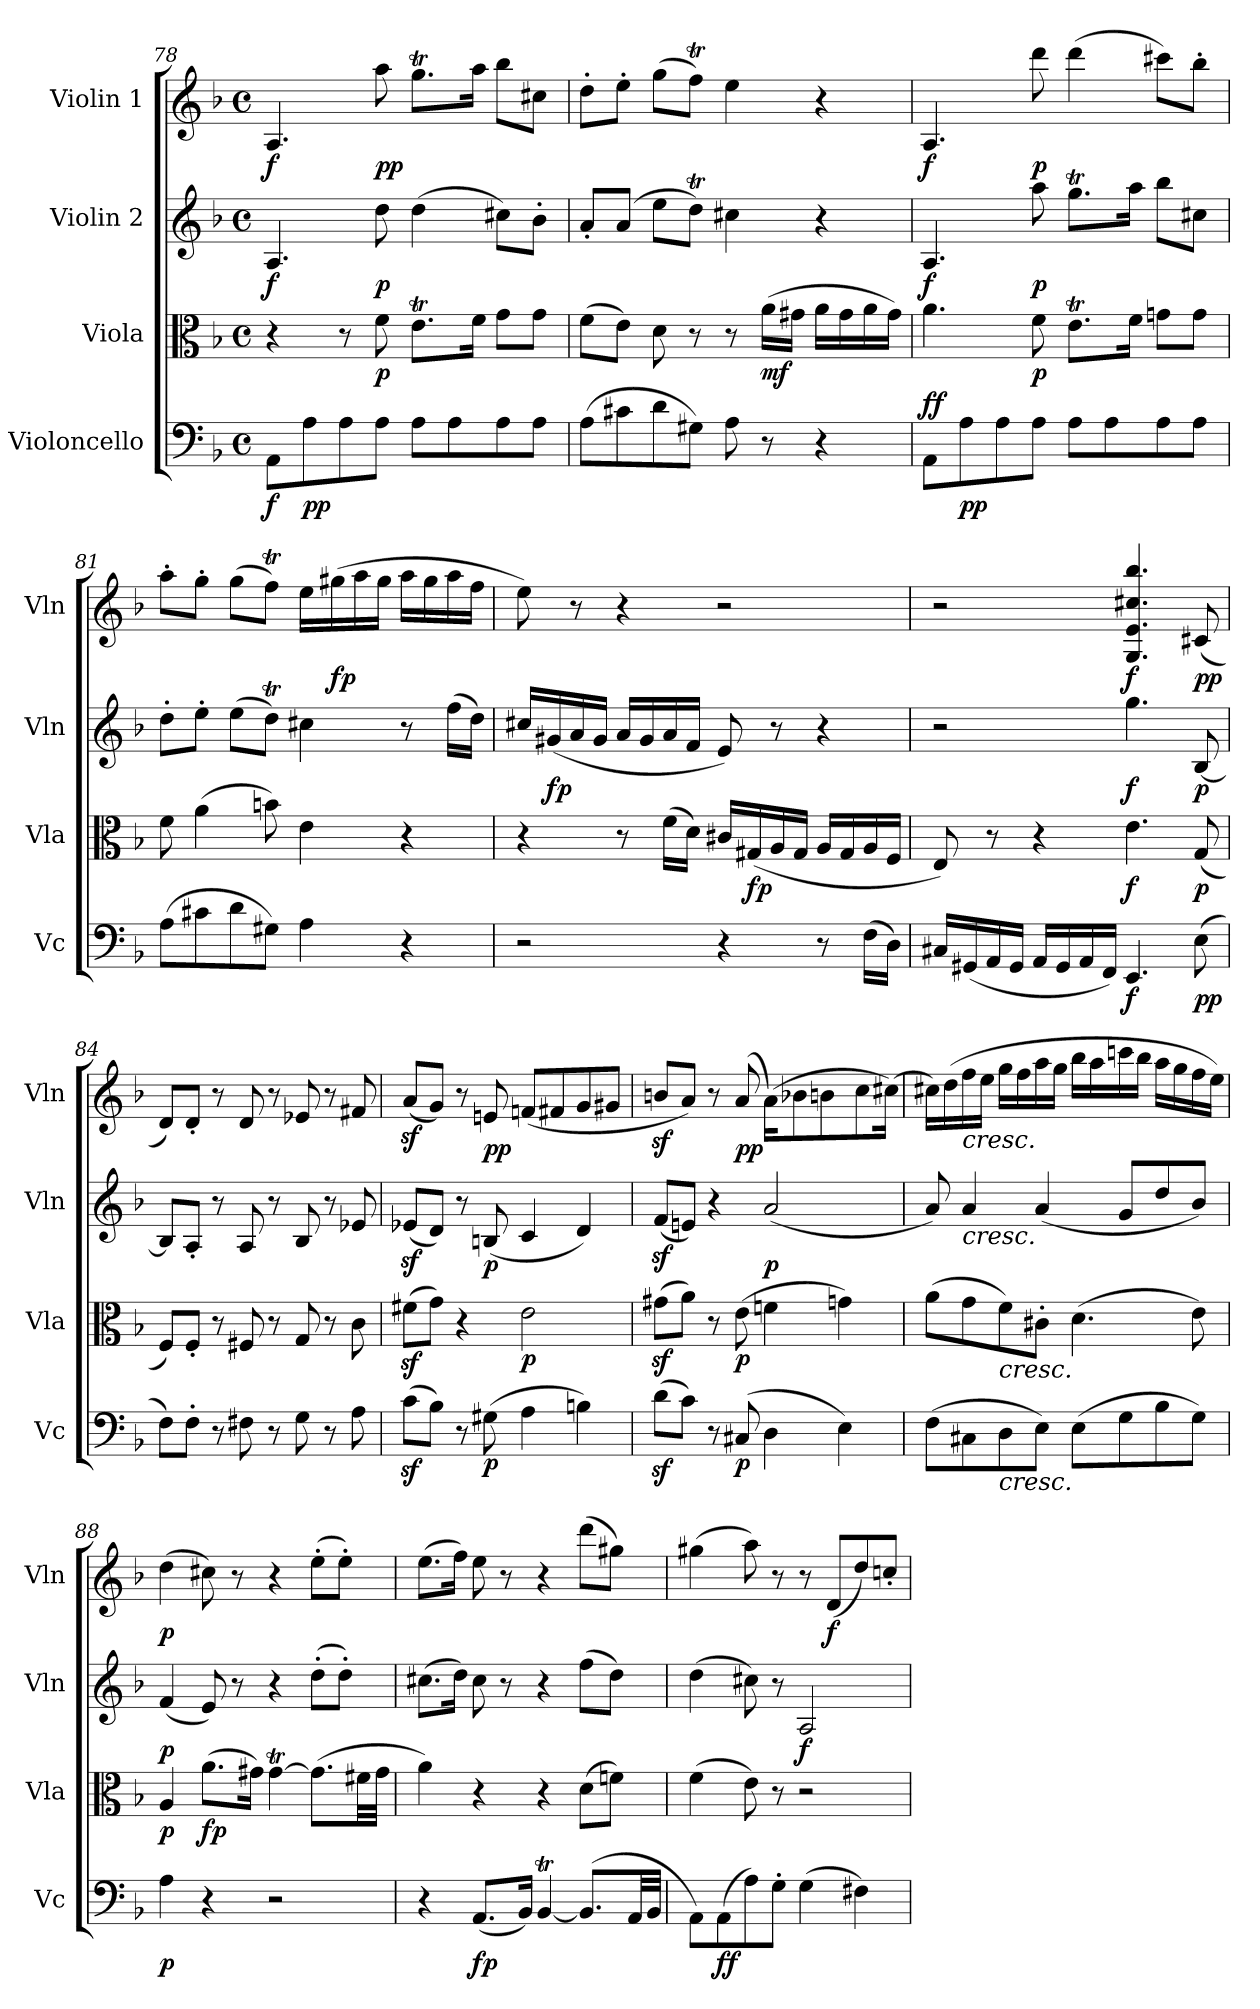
**kern	**dynam	**kern	**dynam	**kern	**dynam	**kern	**dynam
*part4	*part4	*part3	*part3	*part2	*part2	*part1	*part1
*staff4	*staff4	*staff3	*staff3	*staff2	*staff2	*staff1	*staff1
*I"Violoncello	*	*I"Viola	*	*I"Violin 2	*	*I"Violin 1	*
*I'Vc	*	*I'Vla	*	*I'Vln	*	*I'Vln	*
*clefF4	*	*clefC3	*	*clefG2	*	*clefG2	*
*k[b-]	*	*k[b-]	*	*k[b-]	*	*k[b-]	*
*M4/4	*	*M4/4	*	*M4/4	*	*M4/4	*
*met(c)	*	*met(c)	*	*met(c)	*	*met(c)	*
=78	=78	=78	=78	=78	=78	=78	=78
!	!LO:DY:b	!	!	!	!LO:DY:b	!	!LO:DY:b
8AA\L	f	4r	.	4.A/	f	4.A/	f
!	!LO:DY:b	!	!	!	!	!	!
!	!LO:DY:n=1:b	!	!	!	!	!	!
8A\	p p	.	.	.	.	.	.
8A\	.	8r	.	.	.	.	.
!	!	!	!LO:DY:b	!	!LO:DY:b	!	!LO:DY:b
!	!	!	!	!	!	!	!LO:DY:n=1:b
8A\J	.	8f\	p	8dd\	p	8aa\	p p
8A\L	.	8.et\L	.	(>4dd\	.	8.ggT\L	.
8A\	.	.	.	.	.	.	.
.	.	16f\Jk	.	.	.	16aa\Jk	.
8A\	.	8g\L	.	8cc#X\L)	.	8bb-\L	.
8A\J	.	8g\J	.	8b-'\J	.	8cc#X\J	.
=79	=79	=79	=79	=79	=79	=79	=79
(>8A\L	.	(>8f\L	.	8a'/L	.	8dd'\L	.
8c#X\	.	8e\J)	.	(>8a/J	.	8ee'\J	.
8d\	.	8d\	.	8ee\L	.	(>8gg\L	.
8G#X\J)	.	8r	.	8ddT\J)	.	8ffT\J)	.
8A\	.	8r	.	4cc#X\	.	4ee\	.
!	!	!	!LO:DY:b	!	!	!	!
8r	.	(>16a\LL	mf	.	.	.	.
.	.	16g#X\JJ	.	.	.	.	.
4r	.	16a\LL	.	4r	.	4r	.
.	.	16g#\	.	.	.	.	.
.	.	16a\	.	.	.	.	.
.	.	16g#\JJ)	.	.	.	.	.
=80	=80	=80	=80	=80	=80	=80	=80
!	!LO:DY:b	!	!	!	!	!	!
!	!LO:DY:n=1:a	!	!	!	!LO:DY:b	!	!LO:DY:b
8AA\L	f f	4.a\	.	4.A/	f	4.A/	f
!	!LO:DY:n=2:b	!	!	!	!	!	!
!	!LO:DY:n=3:b	!	!	!	!	!	!
8A\	p p	.	.	.	.	.	.
8A\	.	.	.	.	.	.	.
!	!	!	!LO:DY:b	!	!LO:DY:b	!	!LO:DY:b
8A\J	.	8f\	p	8aa\	p	8ddd\	p
8A\L	.	8.et\L	.	8.ggT\L	.	(>4ddd\	.
8A\	.	.	.	.	.	.	.
.	.	16f\Jk	.	16aa\Jk	.	.	.
8A\	.	8gn\L	.	8bb-\L	.	8ccc#X\L)	.
8A\J	.	8g\J	.	8cc#X\J	.	8bb-'\J	.
=81	=81	=81	=81	=81	=81	=81	=81
(>8A\L	.	8f\	.	8dd'\L	.	8aa'\L	.
8c#X\	.	(>4a\	.	8ee'\J	.	8gg'\J	.
8d\	.	.	.	(>8ee\L	.	(>8gg\L	.
8G#X\J)	.	8bn\)	.	8ddT\J)	.	8ffT\J)	.
4A\	.	4e\	.	4cc#X\	.	16ee\LL	.
!	!	!	!	!	!	!	!LO:DY:b
.	.	.	.	.	.	(>16gg#X\	fp
.	.	.	.	.	.	16aa\	.
.	.	.	.	.	.	16gg#\JJ	.
4r	.	4r	.	8r	.	16aa\LL	.
.	.	.	.	.	.	16gg#\	.
.	.	.	.	(>16ff\LL	.	16aa\	.
.	.	.	.	16dd\JJ)	.	16ff\JJ	.
=82	=82	=82	=82	=82	=82	=82	=82
2r	.	4r	.	16cc#X/LL	.	8ee\)	.
!	!	!	!	!	!LO:DY:b	!	!
.	.	.	.	(<16g#X/	fp	.	.
.	.	.	.	16a/	.	8r	.
.	.	.	.	16g#/JJ	.	.	.
.	.	8r	.	16a/LL	.	4r	.
.	.	.	.	16g#/	.	.	.
.	.	(>16f\LL	.	16a/	.	.	.
.	.	16d\JJ)	.	16f/JJ	.	.	.
4r	.	16c#X/LL	.	8e/)	.	2r	.
!	!	!	!LO:DY:b	!	!	!	!
.	.	(<16G#X/	fp	.	.	.	.
.	.	16A/	.	8r	.	.	.
.	.	16G#/JJ	.	.	.	.	.
8r	.	16A/LL	.	4r	.	.	.
.	.	16G#/	.	.	.	.	.
(>16F\LL	.	16A/	.	.	.	.	.
16D\JJ)	.	16F/JJ	.	.	.	.	.
!!LO:LB:g=z
=83	=83	=83	=83	=83	=83	=83	=83
16C#X/LL	.	8E/)	.	2r	.	2r	.
!	!LO:DY:b	!	!	!	!	!	!
!	!LO:DY:n=1:b	!	!	!	!	!	!
(<16GG#X/	fp fp	.	.	.	.	.	.
16AA/	.	8r	.	.	.	.	.
16GG#/JJ	.	.	.	.	.	.	.
16AA/LL	.	4r	.	.	.	.	.
16GG#/	.	.	.	.	.	.	.
16AA/	.	.	.	.	.	.	.
16FF/JJ)	.	.	.	.	.	.	.
!	!LO:DY:n=2:b	!	!LO:DY:b	!	!LO:DY:b	!	!LO:DY:b
4.EE/	f	4.e\	f	4.gg\	f	4.G/ 4.e/ 4.cc#X/ 4.bb-/	f
!	!LO:DY:n=3:b	!	!	!	!	!	!
!	!LO:DY:n=4:b	!	!LO:DY:b	!	!LO:DY:b	!	!LO:DY:b
!	!	!	!	!	!	!	!LO:DY:n=1:b
(>8E\	p p	(<8G/	p	[8B-/	p	(<8c#X/	p p
=84	=84	=84	=84	=84	=84	=84	=84
8F\L)	.	8F/L)	.	8B-/L]	.	8d/L)	.
8F'\J	.	8F'/J	.	8A'/J	.	8d'/J	.
8r	.	8r	.	8r	.	8r	.
8F#X\	.	8F#X/	.	8A/	.	8d/	.
8r	.	8r	.	8r	.	8r	.
8G\	.	8G/	.	8B-/	.	8e-X/	.
8r	.	8r	.	8r	.	8r	.
8A\	.	8c\	.	8e-X/	.	8f#X/	.
=85	=85	=85	=85	=85	=85	=85	=85
(>8cz<\L	.	(>8f#Xz<\L	.	(<8e-Xz</L	.	(<8az</L	.
8B-\J)	.	8g\J)	.	8d/J)	.	8g/J)	.
8r	.	4r	.	8r	.	8r	.
!	!LO:DY:b	!	!	!	!LO:DY:b	!	!LO:DY:b
!	!	!	!	!	!	!	!LO:DY:n=1:b
(>8G#X\	p	.	.	(<8Bn/	p	8en/	p p
!	!	!	!LO:DY:b	!	!	!	!
4A\	.	2e\	p	4c/	.	(<8fn/L	.
.	.	.	.	.	.	8f#X/	.
4Bn\)	.	.	.	4d/)	.	8g/	.
.	.	.	.	.	.	8g#X/J	.
=86	=86	=86	=86	=86	=86	=86	=86
(>8dz<\L	.	(>8g#Xz<\L	.	(<8fz</L	.	8bnz</L	.
8c\J)	.	8a\J)	.	8en/J)	.	8a/J)	.
8r	.	8r	.	4r	.	8r	.
!	!LO:DY:b	!	!LO:DY:b	!	!	!	!LO:DY:b
!	!	!	!	!	!	!	!LO:DY:n=1:b
(>8C#X/	p	(>8e\	p	.	.	(<8a/	p p
!	!	!	!	!	!LO:DY:b	!	!
4D\	.	4fn\	.	(<2a/	p	(<16a\KL)	.
.	.	.	.	.	.	8b-X\	.
.	.	.	.	.	.	8bn\	.
4E\)	.	4gn\)	.	.	.	.	.
.	.	.	.	.	.	8cc\	.
.	.	.	.	.	.	(>16cc#X\Jk)	.
=87	=87	=87	=87	=87	=87	=87	=87
(>8F\L	.	(>8a\L	.	8a/)	.	16cc#X\LL)	.
.	.	.	.	.	.	(>16dd\	.
!	!	!	!	!	!	!LO:TX:b:i:t=cresc.	!
!	!	!	!	!LO:TX:b:i:t=cresc.	!	!	!
8C#X\	.	8g\	.	4a/	.	16ff\	.
.	.	.	.	.	.	16ee\JJ	.
!	!	!LO:TX:b:i:t=cresc.	!	!	!	!	!
!LO:TX:b:i:t=cresc.	!	!	!	!	!	!	!
8D\	.	8f\)	.	.	.	16gg\LL	.
.	.	.	.	.	.	16ff\	.
8E\J)	.	8c#X'\J	.	(<4a/	.	16aa\	.
.	.	.	.	.	.	16gg\JJ	.
(>8E\L	.	(>4.d\	.	.	.	16bb-\LL	.
.	.	.	.	.	.	16aa\	.
8G\	.	.	.	8g/L	.	16cccn\	.
.	.	.	.	.	.	16bb-\JJ	.
8B-\	.	.	.	8dd/	.	16aa\LL	.
.	.	.	.	.	.	16gg\	.
8G\J)	.	8e\)	.	8b-/J)	.	16ff\	.
.	.	.	.	.	.	16ee\JJ)	.
=88	=88	=88	=88	=88	=88	=88	=88
!	!LO:DY:b	!	!LO:DY:b	!	!LO:DY:b	!	!LO:DY:b
4A\	p	4A/	p	(<4f/	p	(>4dd\	p
!	!	!	!LO:DY:b	!	!	!	!
4r	.	(>8.a\L	fp	8e/)	.	8cc#X\)	.
.	.	.	.	8r	.	8r	.
.	.	16g#X\Jk)	.	.	.	.	.
2r	.	[4g#t\	.	4r	.	4r	.
.	.	(>8.g#\L]	.	(>8dd'\L	.	(>8ee'\L	.
.	.	.	.	8dd'\J)	.	8ee'\J)	.
.	.	32f#X\LL	.	.	.	.	.
.	.	32g#\JJJ	.	.	.	.	.
!!LO:LB:g=z
=89	=89	=89	=89	=89	=89	=89	=89
4r	.	4a\)	.	(>8.cc#X\L	.	(>8.ee\L	.
.	.	.	.	16dd\Jk)	.	16ff\Jk)	.
!	!LO:DY:b	!	!	!	!	!	!
(<8.AA/L	fp	4r	.	8cc#\	.	8ee\	.
.	.	.	.	8r	.	8r	.
16BB-/Jk)	.	.	.	.	.	.	.
[4BB-T/	.	4r	.	4r	.	4r	.
(<8.BB-/L]	.	(>8d\L	.	(>8ff\L	.	(>8ddd\L	.
.	.	8fn\J)	.	8dd\J)	.	8gg#X\J)	.
32AA/LL	.	.	.	.	.	.	.
32BB-/JJJ	.	.	.	.	.	.	.
=90	=90	=90	=90	=90	=90	=90	=90
8AA\L)	.	(>4f\	.	(>4dd\	.	(>4gg#X\	.
!	!LO:DY:b	!	!	!	!	!	!
!	!LO:DY:n=1:b	!	!	!	!	!	!
(>8AA\	f f	.	.	.	.	.	.
8A\)	.	8e\)	.	8cc#X\)	.	8aa\)	.
8G'\J	.	8r	.	8r	.	8r	.
!	!	!	!	!	!LO:DY:b	!	!
(>4G\	.	2r	.	2A/	f	8r	.
!	!	!	!	!	!	!	!LO:DY:b
.	.	.	.	.	.	(>8d/L	f
4F#X\)	.	.	.	.	.	8dd/)	.
.	.	.	.	.	.	8ccn'/J	.
=	=	=	=	=	=	=	=
*-	*-	*-	*-	*-	*-	*-	*-
